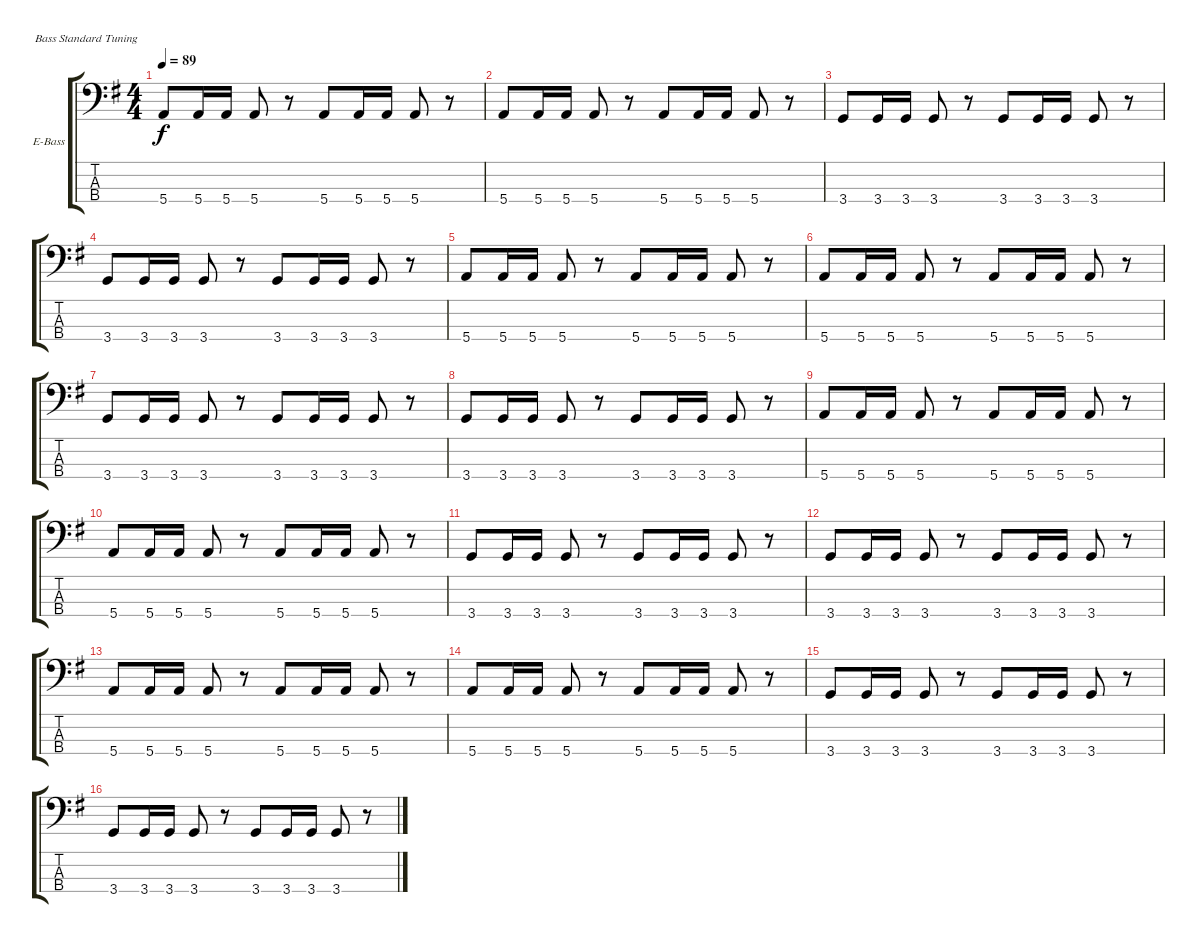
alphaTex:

\bracketExtendMode groupsimilarinstruments
\firstSystemTrackNameOrientation horizontal
\otherSystemsTrackNameOrientation horizontal
\track ("Bass" "E-Bass") {instrument electricbassfinger}
\staff {score tabs}
\tuning (G2 D2 A1 E1)
\ts (4 4)
\tempo 89
\clef f4
\scale
0.333333
\ks eminor
5.4.8{dy f} 5.4.16 5.4.16 5.4.8 r.8 5.4.8 5.4.16 5.4.16 5.4.8 r.8 |
\scale
0.333333 5.4.8 5.4.16 5.4.16 5.4.8 r.8 5.4.8 5.4.16 5.4.16 5.4.8 r.8 |
\scale
0.333333 3.4.8 3.4.16 3.4.16 3.4.8 r.8 3.4.8 3.4.16 3.4.16 3.4.8 r.8 |
\scale
0.333333 3.4.8 3.4.16 3.4.16 3.4.8 r.8 3.4.8 3.4.16 3.4.16 3.4.8 r.8 |
\scale
0.333333 5.4.8 5.4.16 5.4.16 5.4.8 r.8 5.4.8 5.4.16 5.4.16 5.4.8 r.8 |
\scale
0.333333 5.4.8 5.4.16 5.4.16 5.4.8 r.8 5.4.8 5.4.16 5.4.16 5.4.8 r.8 |
\scale
0.333333 3.4.8 3.4.16 3.4.16 3.4.8 r.8 3.4.8 3.4.16 3.4.16 3.4.8 r.8 |
\scale
0.333333 3.4.8 3.4.16 3.4.16 3.4.8 r.8 3.4.8 3.4.16 3.4.16 3.4.8 r.8 |
\scale
0.333333 5.4.8 5.4.16 5.4.16 5.4.8 r.8 5.4.8 5.4.16 5.4.16 5.4.8 r.8 |
\scale
0.333333 5.4.8 5.4.16 5.4.16 5.4.8 r.8 5.4.8 5.4.16 5.4.16 5.4.8 r.8 |
\scale
0.333333 3.4.8 3.4.16 3.4.16 3.4.8 r.8 3.4.8 3.4.16 3.4.16 3.4.8 r.8 |
\scale
0.333333 3.4.8 3.4.16 3.4.16 3.4.8 r.8 3.4.8 3.4.16 3.4.16 3.4.8 r.8 |
\scale
0.333333 5.4.8 5.4.16 5.4.16 5.4.8 r.8 5.4.8 5.4.16 5.4.16 5.4.8 r.8 |
\scale
0.333333 5.4.8 5.4.16 5.4.16 5.4.8 r.8 5.4.8 5.4.16 5.4.16 5.4.8 r.8 |
\scale
0.333333 3.4.8 3.4.16 3.4.16 3.4.8 r.8 3.4.8 3.4.16 3.4.16 3.4.8 r.8 |
\scale
0.333333 3.4.8 3.4.16 3.4.16 3.4.8 r.8 3.4.8 3.4.16 3.4.16 3.4.8 r.8
